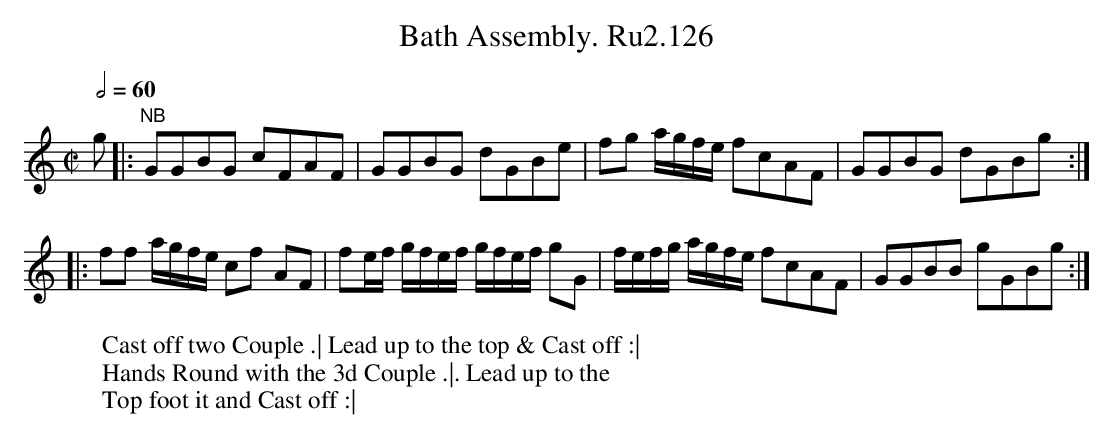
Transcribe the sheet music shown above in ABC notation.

X:1
T:Bath Assembly. Ru2.126
M:C|
L:1/8
W:Cast off two Couple .| Lead up to the top & Cast off :|
W:Hands Round with the 3d Couple .|. Lead up to the
W:Top foot it and Cast off :|
Q:1/2=60
K:Gmix
g |: "NB" GGBG cFAF | GGBG dGBe | fg a/g/f/e/ fcAF | GGBG dGBg :|
|: ff a/g/f/e/ cf AF | fe/f/ g/f/e/f/ g/f/e/f/ gG | \
f/e/f/g/ a/g/f/e/ fcAF | GGBB gGBg :|
